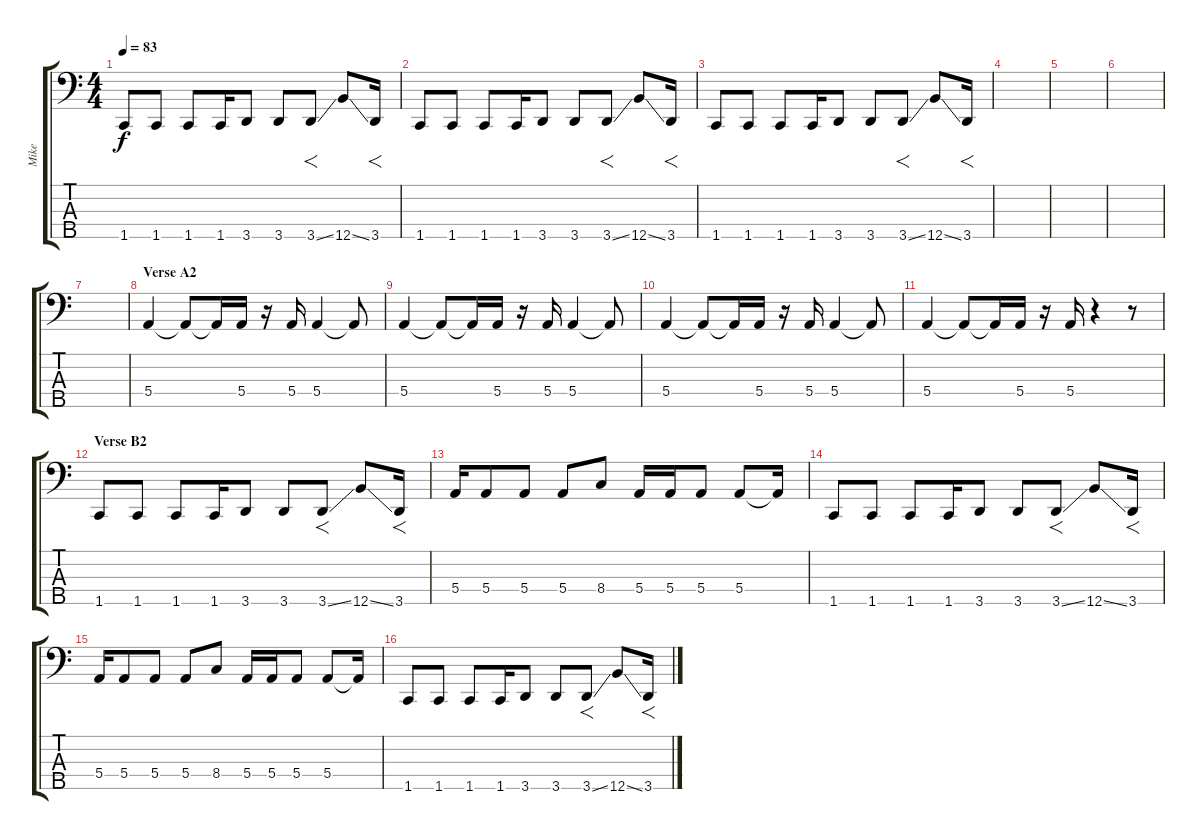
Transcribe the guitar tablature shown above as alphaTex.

\track ("Mike" "Mike") {instrument electricbassfinger}
\staff {score tabs}
\tuning (G2 D2 A1 E1 B0) {hide}
\ts (4 4)
\tempo 83
\clef f4
\ks c
1.5.8{dy f} 1.5.8 1.5.8 1.5.16 3.5.8 3.5.8 3.5{ss}.8{f} 12.5{ss}.8 3.5.16{f} |
1.5.8 1.5.8 1.5.8 1.5.16 3.5.8 3.5.8 3.5{ss}.8{f} 12.5{ss}.8 3.5.16{f} |
1.5.8 1.5.8 1.5.8 1.5.16 3.5.8 3.5.8 3.5{ss}.8{f} 12.5{ss}.8 3.5.16{f} |
\section ("" "")
|
|
|
|
\section ("" "Verse A2")
5.4.4 5.4{t}.8 5.4{t}.16 5.4.16 r.16 5.4.16 5.4.4 5.4{t}.8 |
5.4.4 5.4{t}.8 5.4{t}.16 5.4.16 r.16 5.4.16 5.4.4 5.4{t}.8 |
5.4.4 5.4{t}.8 5.4{t}.16 5.4.16 r.16 5.4.16 5.4.4 5.4{t}.8 |
5.4.4 5.4{t}.8 5.4{t}.16 5.4.16 r.16 5.4.16 r.4 r.8 |
\section ("" "Verse B2")
1.5.8 1.5.8 1.5.8 1.5.16 3.5.8 3.5.8 3.5{ss}.8{f} 12.5{ss}.8 3.5.16{f} |
5.4.16 5.4.8 5.4.8 5.4.8 8.4.8 5.4.16 5.4.16 5.4.8 5.4.8 5.4{t}.16 |
1.5.8 1.5.8 1.5.8 1.5.16 3.5.8 3.5.8 3.5{ss}.8{f} 12.5{ss}.8 3.5.16{f} |
5.4.16 5.4.8 5.4.8 5.4.8 8.4.8 5.4.16 5.4.16 5.4.8 5.4.8 5.4{t}.16 |
1.5.8 1.5.8 1.5.8 1.5.16 3.5.8 3.5.8 3.5{ss}.8{f} 12.5{ss}.8 3.5.16{f}
